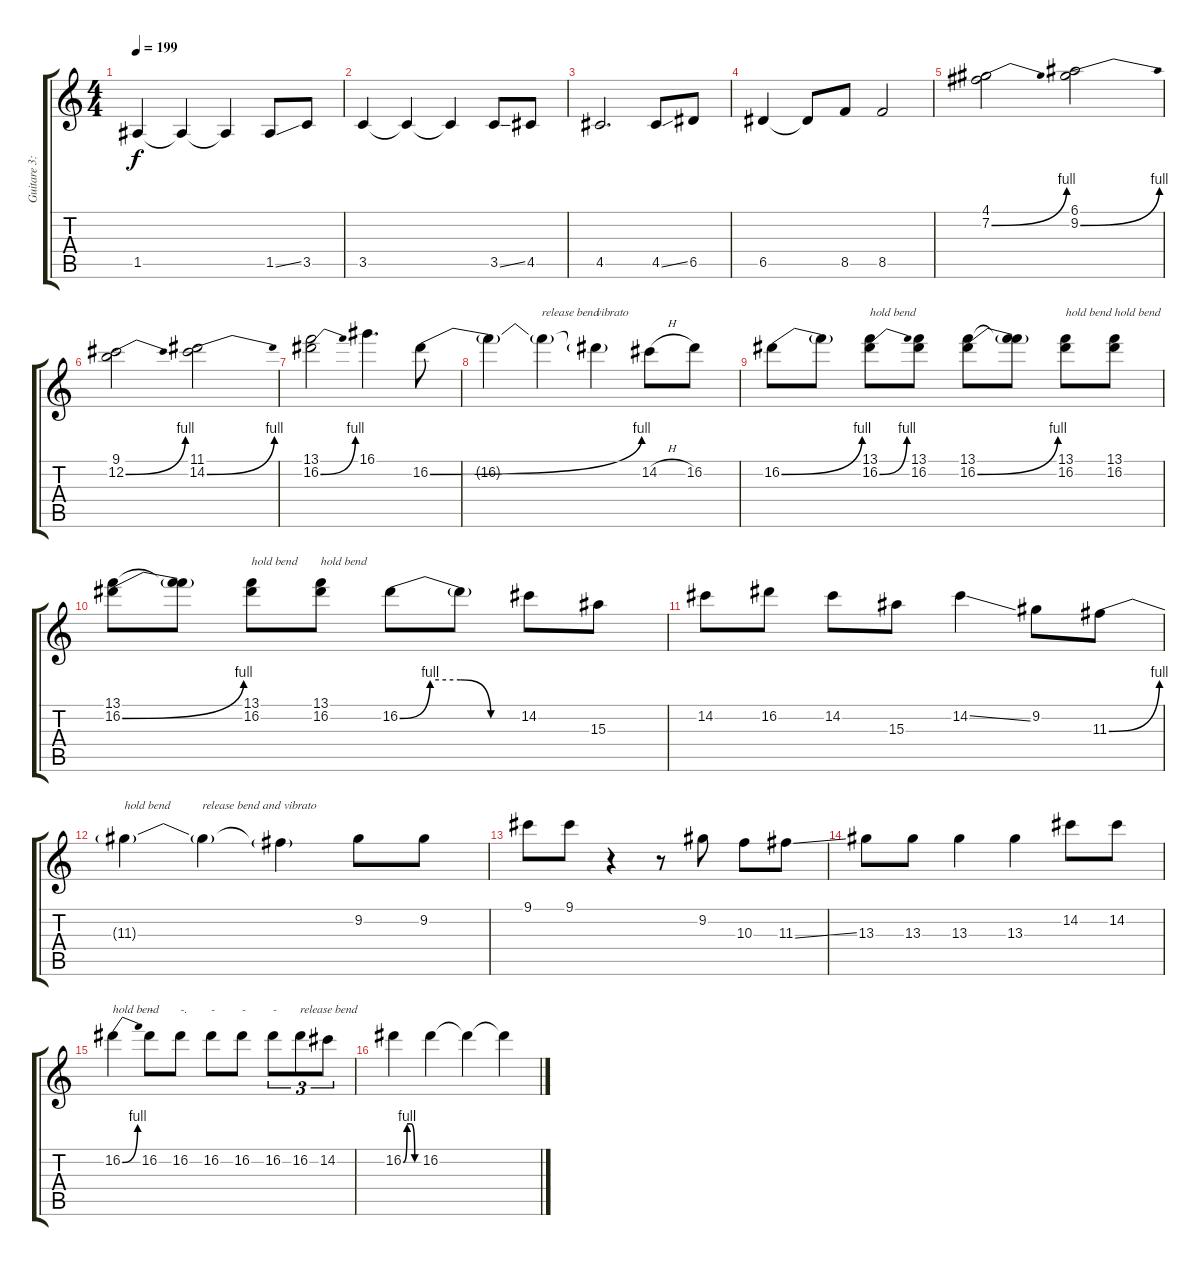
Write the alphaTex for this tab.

\track ("Guitare 3: Distorsion" "Guitare 3:") {instrument overdrivenguitar}
\staff {score tabs}
\tuning (E4 B3 G3 D3 A2 E2) {hide}
\ts (4 4)
\tempo 199
\clef g2
\ks c
1.5.4{dy f} 1.5{t}.4 1.5{t}.4 1.5{ss}.8 3.5.8 |
3.5.4 3.5{t}.4 3.5{t}.4 3.5{ss}.8 4.5.8 |
4.5.2{d} 4.5{ss}.8 6.5.8 |
6.5.4 6.5{t}.8 8.5.8 8.5.2 |
(4.1 7.2{be (bend 0 0 60 4)}).2 (6.1 9.2{be (bend 0 0 60 4)}).2 |
(9.1 12.2{be (bend 0 0 60 4)}).2 (11.1 14.2{be (bend 0 0 60 4)}).2 |
(13.1 16.2{be (bend 0 0 60 4)}).2 16.1.4{d} 16.2{be (bend 0 0 60 4)}.8 |
16.2{t}.4 16.2{t}.4{txt "release bend"} 16.2{t}.4{txt "vibrato"} 14.2{h}.8 16.2.8 |
16.2{be (bend 0 0 60 4)}.8 16.2{t}.8 (13.1 16.2{be (bend 0 0 60 4)}).8{txt "hold bend"} (13.1 16.2).8 (13.1 16.2{be (bend 0 0 60 4)}).8 (13.1{t} 16.2{t}).8 (13.1 16.2).8{txt "hold bend"} (13.1 16.2).8{txt "hold bend"} |
(13.1 16.2{be (bend 0 0 60 4)}).8 (13.1{t} 16.2{t}).8 (13.1 16.2).8{txt "hold bend"} (13.1 16.2).8{txt "hold bend"} 16.2{be (custom 0 0 15 4 30 4 45 0 60 0)}.8 16.2{t}.8 14.2.8 15.3.8 |
14.2.8 16.2.8 14.2.8 15.3.8 14.2{ss}.4 9.2.8 11.3{be (bend 0 0 60 4)}.8 |
11.3{t}.4{txt "hold bend"} 11.3{t}.4{txt "release bend and vibrato"} 11.3{t}.4 9.2.8 9.2.8 |
9.1.8 9.1.8 r.4 r.8 9.2.8 10.3.8 11.3{ss}.8 |
13.3.8 13.3.8 13.3.4 13.3.4 14.2.8 14.2.8 |
16.2{be (bend 0 0 60 4)}.4{txt "hold bend"} 16.2.8{txt "-"} 16.2.8{txt "-."} 16.2.8{txt "-"} 16.2.8{txt "-"} 16.2.8{tu (3 2) txt "-"} 16.2.8{tu (3 2) txt "release bend"} 14.2.8{tu (3 2)} |
16.2{be (custom 0 0 15 4 30 4 45 0 60 0)}.4 16.2.4 16.2{t}.4 16.2{t}.4
